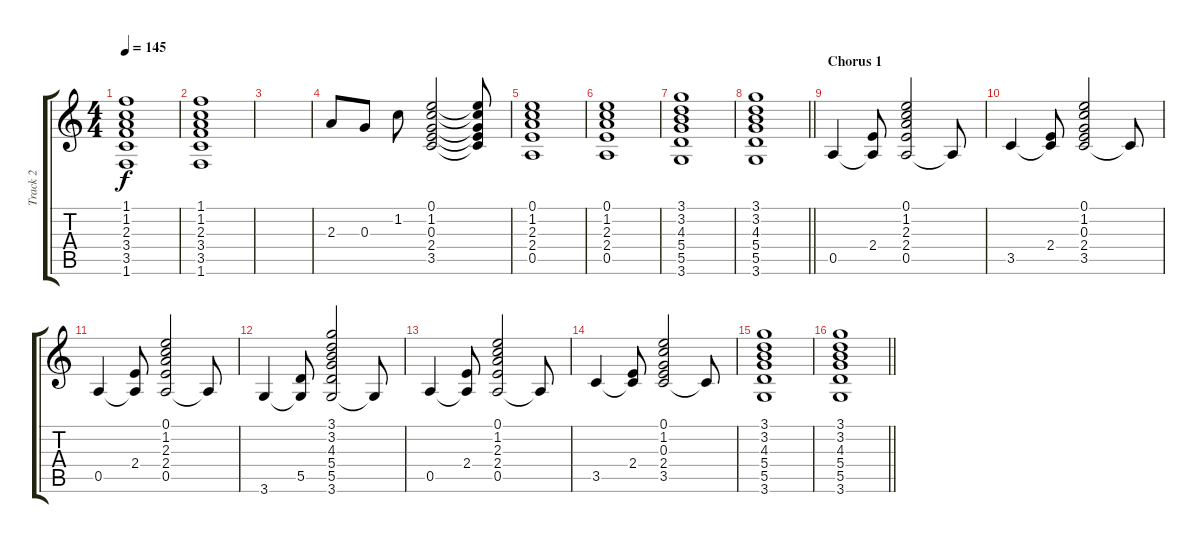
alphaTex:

\track ("Track 2" "Track 2") {instrument electricguitarclean}
\staff {score tabs}
\tuning (E4 B3 G3 D3 A2 E2) {hide}
\ts (4 4)
\tempo 145
\clef g2
\ks c
(1.1 1.2 2.3 3.4 3.5 1.6).1{dy f} |
(1.1 1.2 2.3 3.4 3.5 1.6).1 |
|
2.3.8 0.3.8 1.2.8 (0.1 1.2 0.3 2.4 3.5).2 (0.1{t} 1.2{t} 0.3{t} 2.4{t} 3.5{t}).8 |
(0.1 1.2 2.3 2.4 0.5).1 |
(0.1 1.2 2.3 2.4 0.5).1 |
(3.1 3.2 4.3 5.4 5.5 3.6).1 |
\barLineRight lightlight
(3.1 3.2 4.3 5.4 5.5 3.6).1 |
\section ("" "Chorus 1")
0.5.4 (2.4 0.5{t}).8 (0.1 1.2 2.3 2.4 0.5).2 0.5{t}.8 |
3.5.4 (2.4 3.5{t}).8 (0.1 1.2 0.3 2.4 3.5).2 3.5{t}.8 |
0.5.4 (2.4 0.5{t}).8 (0.1 1.2 2.3 2.4 0.5).2 0.5{t}.8 |
3.6.4 (5.5 3.6{t}).8 (3.1 3.2 4.3 5.4 5.5 3.6).2 3.6{t}.8 |
0.5.4 (2.4 0.5{t}).8 (0.1 1.2 2.3 2.4 0.5).2 0.5{t}.8 |
3.5.4 (2.4 3.5{t}).8 (0.1 1.2 0.3 2.4 3.5).2 3.5{t}.8 |
(3.1 3.2 4.3 5.4 5.5 3.6).1 |
\barLineRight lightlight
(3.1 3.2 4.3 5.4 5.5 3.6).1
